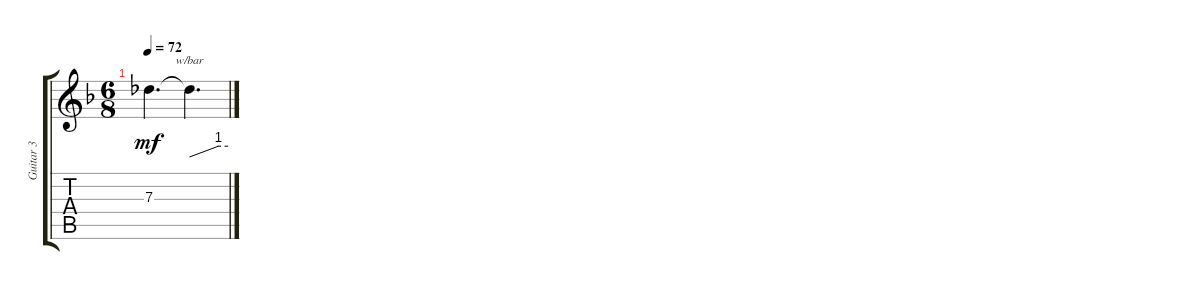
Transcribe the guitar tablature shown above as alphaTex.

\track ("Guitar 3" "Guitar 3") {instrument distortionguitar}
\staff {score tabs}
\tuning (Eb4 Bb3 Gb3 Db3 Ab2 Eb2) {hide}
\ts (6 8)
\tempo 72
\clef g2
\ks f
7.3{t}.4{d dy mf} 7.3{t}.4{d tbe (custom default 0 0 45 4 60 4)}
